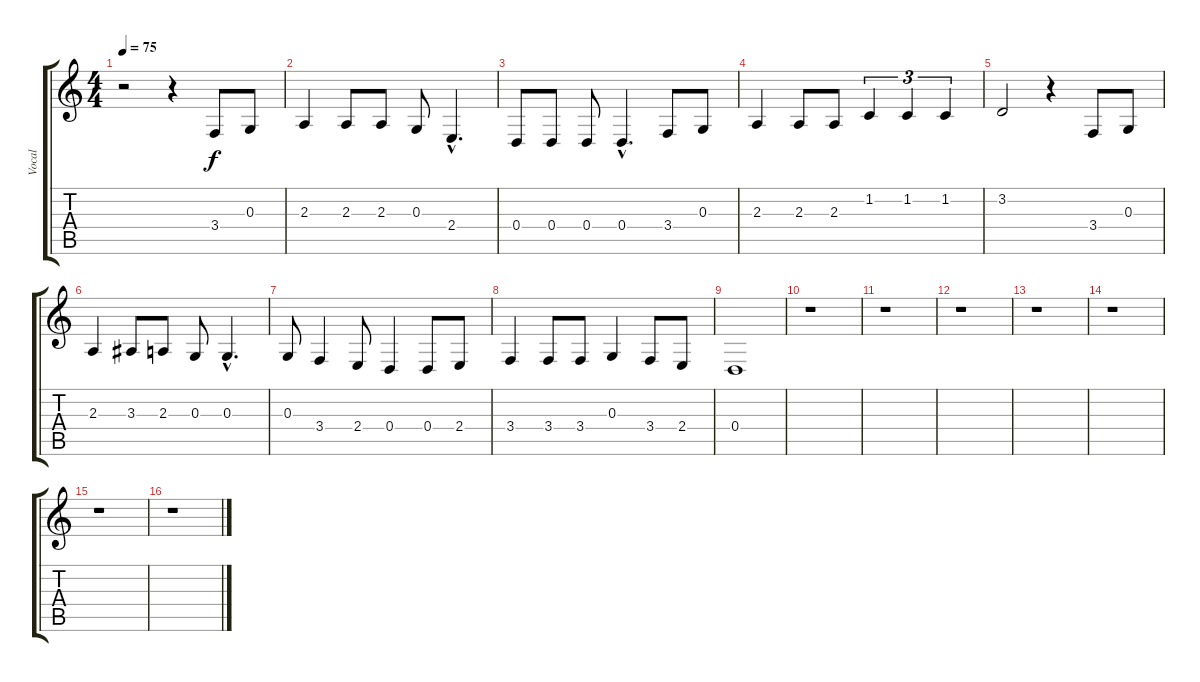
\track ("Vocal" "Vocal") {instrument honkytonkpiano}
\staff {score tabs}
\tuning (E4 B3 G3 D3 A2 E2) {hide}
\ts (4 4)
\tempo 75
\clef g2
\ks c
r.2{dy f} r.4 3.4.8 0.3.8 |
2.3.4 2.3.8 2.3.8 0.3.8 2.4{hac}.4{d} |
0.4.8 0.4.8 0.4.8 0.4{hac}.4{d} 3.4.8 0.3.8 |
2.3.4 2.3.8 2.3.8 1.2.4{tu (3 2)} 1.2.4{tu (3 2)} 1.2.4{tu (3 2)} |
3.2.2 r.4 3.4.8 0.3.8 |
2.3.4 3.3.8 2.3.8 0.3.8 0.3{hac}.4{d} |
0.3.8 3.4.4 2.4.8 0.4.4 0.4.8 2.4.8 |
3.4.4 3.4.8 3.4.8 0.3.4 3.4.8 2.4.8 |
0.4.1 |
r.1 |
r.1 |
r.1 |
r.1 |
r.1 |
r.1 |
r.1
